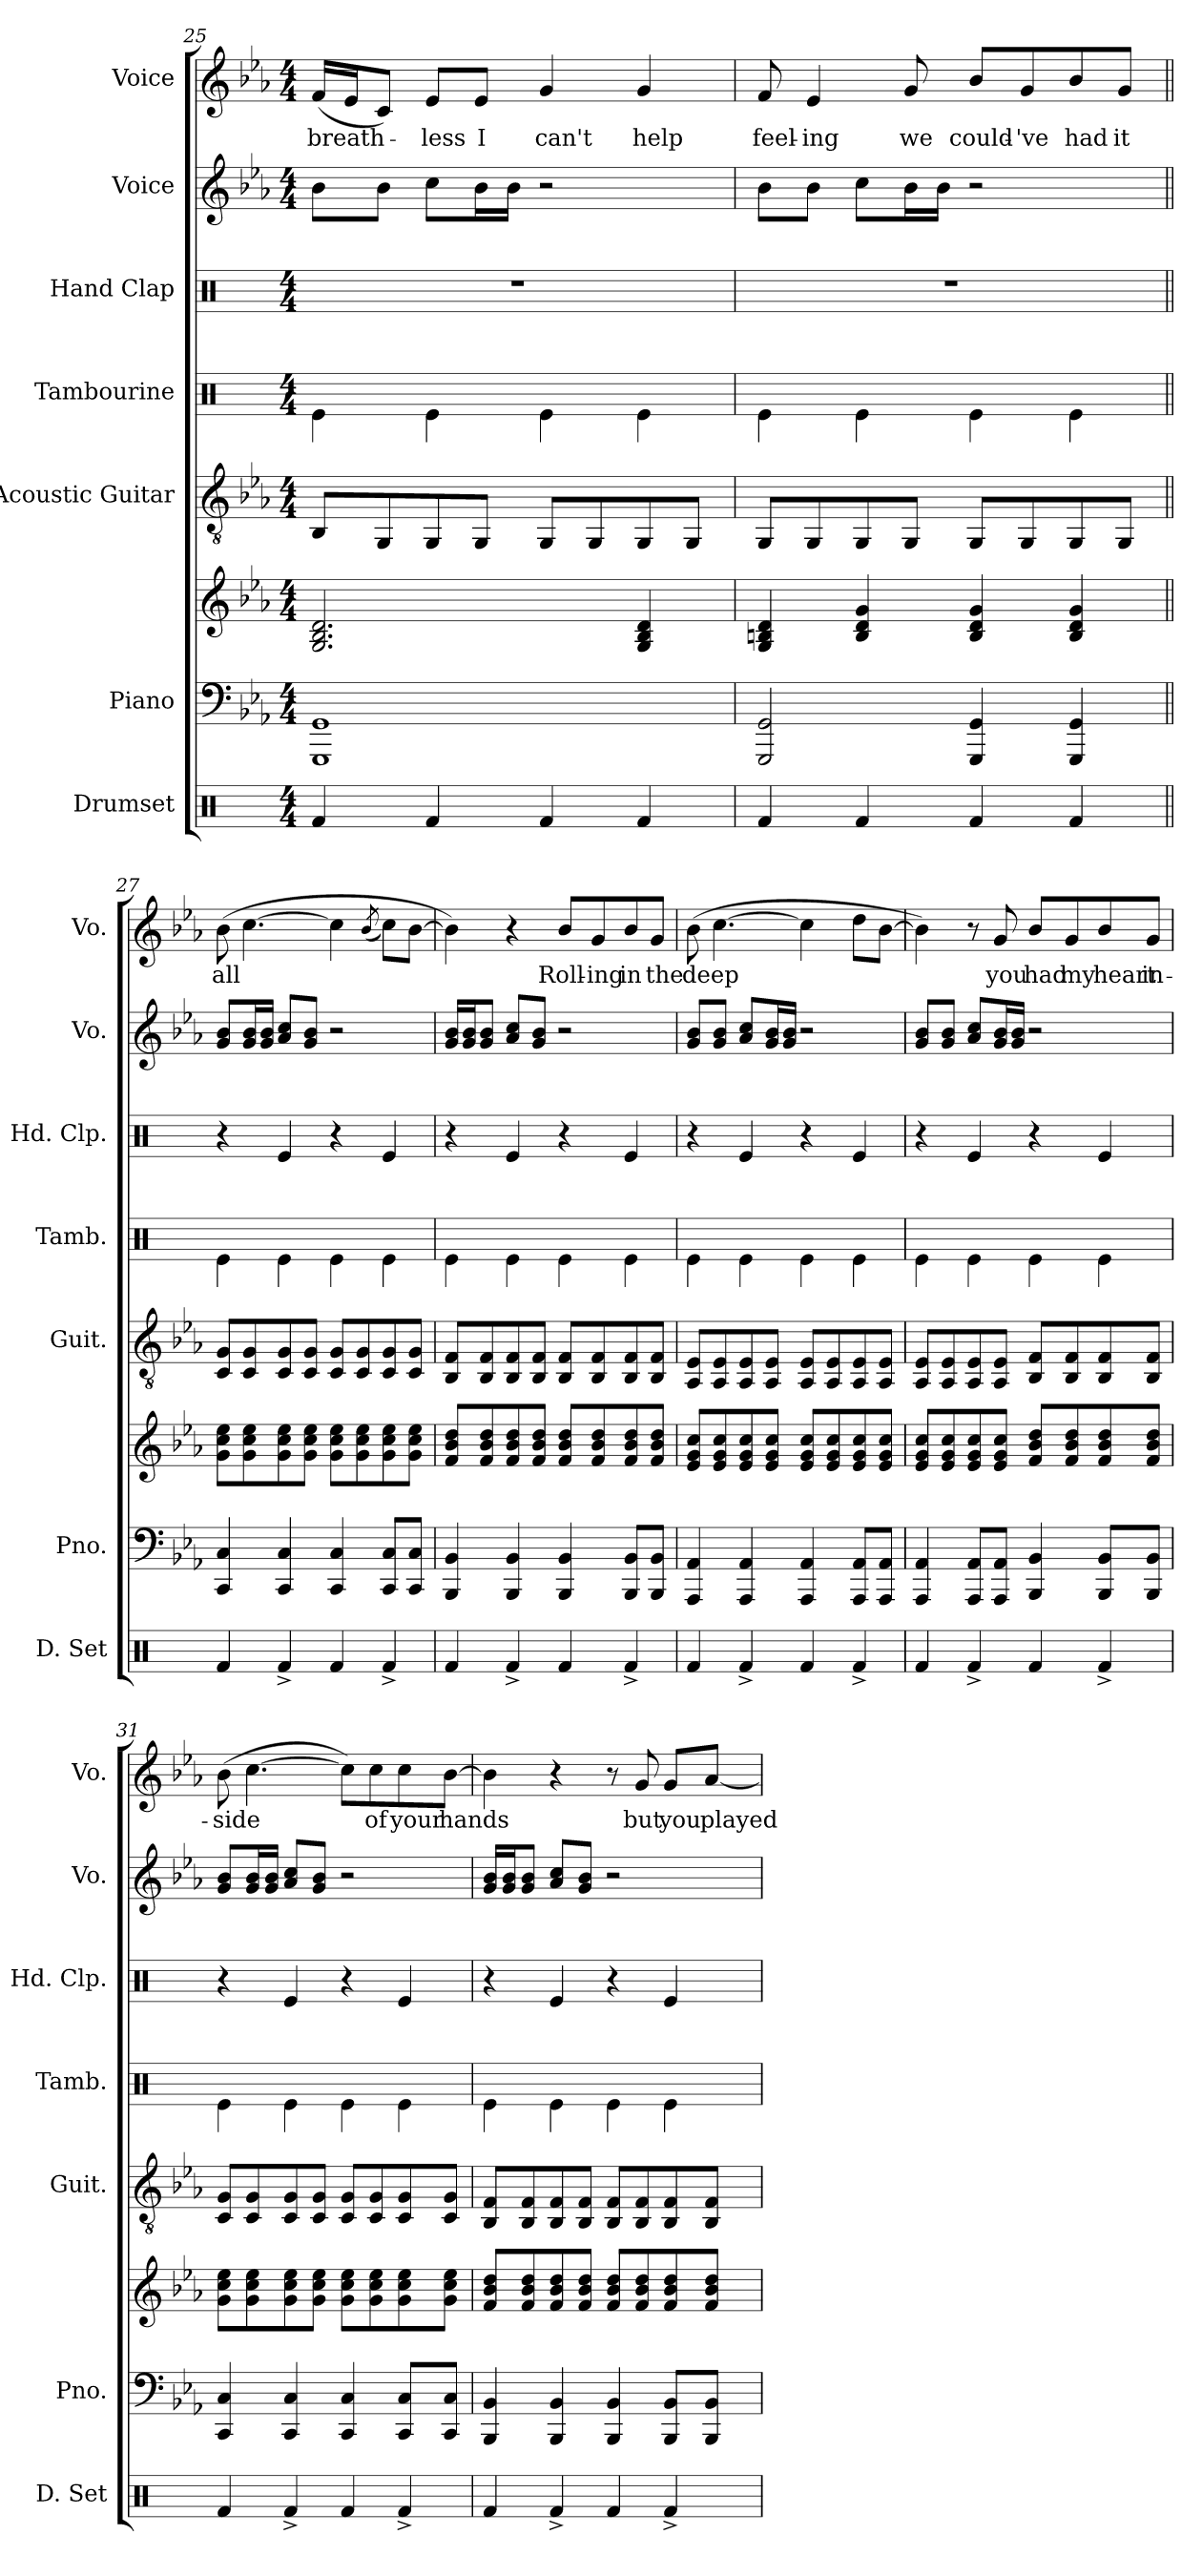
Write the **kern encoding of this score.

**kern	**kern	**kern	**kern	**kern	**kern	**kern	**kern	**text
*part7	*part6	*part6	*part5	*part4	*part3	*part2	*part1	*part1
*staff8	*staff7	*staff6	*staff5	*staff4	*staff3	*staff2	*staff1	*staff1
*I"Drumset	*I"Piano	*	*I"Acoustic Guitar	*I"Tambourine	*I"Hand Clap	*I"Voice	*I"Voice	*
*I'D. Set	*I'Pno.	*	*I'Guit.	*I'Tamb.	*I'Hd. Clp.	*I'Vo.	*I'Vo.	*
!!LO:LB:g=z
*clefX	*clefF4	*clefG2	*clefGv2	*clefX	*clefX	*clefG2	*clefG2	*
*k[]	*k[b-e-a-]	*k[b-e-a-]	*k[b-e-a-]	*k[]	*k[]	*k[b-e-a-]	*k[b-e-a-]	*
*M4/4	*M4/4	*M4/4	*M4/4	*M4/4	*M4/4	*M4/4	*M4/4	*
=25	=25	=25	=25	=25	=25	=25	=25	=25
!	!	!	!	!	!	!	!	!LO:LY:b
4Rf/	1GGG 1GG	2.G/ 2.B-/ 2.d/	8BB-/L	4Re\	1r	8b-\L	(16f/LL	breath-
.	.	.	.	.	.	.	16e-/J	.
.	.	.	8GG/	.	.	8b-\J	8c/J)	.
!	!	!	!	!	!	!	!	!LO:LY:b
4Rf/	.	.	8GG/	4Re\	.	8cc\L	8e-/L	-less
!	!	!	!	!	!	!	!	!LO:LY:b
.	.	.	8GG/J	.	.	16b-\L	8e-/J	I
.	.	.	.	.	.	16b-\JJ	.	.
!	!	!	!	!	!	!	!	!LO:LY:b
4Rf/	.	.	8GG/L	4Re\	.	2r	4g/	can't
.	.	.	8GG/	.	.	.	.	.
!	!	!	!	!	!	!	!	!LO:LY:b
4Rf/	.	4G/ 4B-/ 4d/	8GG/	4Re\	.	.	4g/	help
.	.	.	8GG/J	.	.	.	.	.
=26	=26	=26	=26	=26	=26	=26	=26	=26
!	!	!	!	!	!	!	!	!LO:LY:b
4Rf/	2GGG/ 2GG/	4G/ 4Bn/ 4d/	8GG/L	4Re\	1r	8b-\L	8f/	feel-
!	!	!	!	!	!	!	!	!LO:LY:b
.	.	.	8GG/	.	.	8b-\J	4e-/	-ing
4Rf/	.	4B/ 4d/ 4g/	8GG/	4Re\	.	8cc\L	.	.
!	!	!	!	!	!	!	!	!LO:LY:b
.	.	.	8GG/J	.	.	16b-\L	8g/	we
.	.	.	.	.	.	16b-\JJ	.	.
!	!	!	!	!	!	!	!	!LO:LY:b
4Rf/	4GGG/ 4GG/	4B/ 4d/ 4g/	8GG/L	4Re\	.	2r	8b-/L	could-
!	!	!	!	!	!	!	!	!LO:LY:b
.	.	.	8GG/	.	.	.	8g/	-'ve
!	!	!	!	!	!	!	!	!LO:LY:b
4Rf/	4GGG/ 4GG/	4B/ 4d/ 4g/	8GG/	4Re\	.	.	8b-/	had
!	!	!	!	!	!	!	!	!LO:LY:b
.	.	.	8GG/J	.	.	.	8g/J	it
=27||	=27||	=27||	=27||	=27||	=27||	=27||	=27||	=27||
!	!	!	!	!	!	!	!	!LO:LY:b
4Rf/	4CC/ 4C/	8g\ 8cc\ 8ee-\L	8C/ 8G/L	4Re\	4r	8g/ 8b-/L	(8b-\	all
.	.	8g\ 8cc\ 8ee-\	8C/ 8G/	.	.	16g/ 16b-/L	[4.cc\	.
.	.	.	.	.	.	16g/ 16b-/JJ	.	.
4Rf^/	4CC/ 4C/	8g\ 8cc\ 8ee-\	8C/ 8G/	4Re\	4Re/	8a-/ 8cc/L	.	.
.	.	8g\ 8cc\ 8ee-\J	8C/ 8G/J	.	.	8g/ 8b-/J	.	.
4Rf/	4CC/ 4C/	8g\ 8cc\ 8ee-\L	8C/ 8G/L	4Re\	4r	2r	4cc\]	.
.	.	8g\ 8cc\ 8ee-\	8C/ 8G/	.	.	.	.	.
.	.	.	.	.	.	.	(8qb-/	.
4Rf^/	8CC/ 8C/L	8g\ 8cc\ 8ee-\	8C/ 8G/	4Re\	4Re/	.	8cc\L)	.
.	8CC/ 8C/J	8g\ 8cc\ 8ee-\J	8C/ 8G/J	.	.	.	[8b-\J	.
!!LO:PB:g=z
=28	=28	=28	=28	=28	=28	=28	=28	=28
4Rf/	4BBB-/ 4BB-/	8f/ 8b-/ 8dd/L	8BB-/ 8F/L	4Re\	4r	16g/ 16b-/LL	4b-\])	.
.	.	.	.	.	.	16g/ 16b-/J	.	.
.	.	8f/ 8b-/ 8dd/	8BB-/ 8F/	.	.	8g/ 8b-/J	.	.
4Rf^/	4BBB-/ 4BB-/	8f/ 8b-/ 8dd/	8BB-/ 8F/	4Re\	4Re/	8a-/ 8cc/L	4r	.
.	.	8f/ 8b-/ 8dd/J	8BB-/ 8F/J	.	.	8g/ 8b-/J	.	.
!	!	!	!	!	!	!	!	!LO:LY:b
4Rf/	4BBB-/ 4BB-/	8f/ 8b-/ 8dd/L	8BB-/ 8F/L	4Re\	4r	2r	8b-/L	Roll-
!	!	!	!	!	!	!	!	!LO:LY:b
.	.	8f/ 8b-/ 8dd/	8BB-/ 8F/	.	.	.	8g/	-ing
!	!	!	!	!	!	!	!	!LO:LY:b
4Rf^/	8BBB-/ 8BB-/L	8f/ 8b-/ 8dd/	8BB-/ 8F/	4Re\	4Re/	.	8b-/	in
!	!	!	!	!	!	!	!	!LO:LY:b
.	8BBB-/ 8BB-/J	8f/ 8b-/ 8dd/J	8BB-/ 8F/J	.	.	.	8g/J	the
=29	=29	=29	=29	=29	=29	=29	=29	=29
!	!	!	!	!	!	!	!	!LO:LY:b
4Rf/	4AAA-/ 4AA-/	8e-/ 8g/ 8cc/L	8AA-/ 8E-/L	4Re\	4r	8g/ 8b-/L	(8b-\	deep
.	.	8e-/ 8g/ 8cc/	8AA-/ 8E-/	.	.	8g/ 8b-/J	[4.cc\	.
4Rf^/	4AAA-/ 4AA-/	8e-/ 8g/ 8cc/	8AA-/ 8E-/	4Re\	4Re/	8a-/ 8cc/L	.	.
.	.	8e-/ 8g/ 8cc/J	8AA-/ 8E-/J	.	.	16g/ 16b-/L	.	.
.	.	.	.	.	.	16g/ 16b-/JJ	.	.
4Rf/	4AAA-/ 4AA-/	8e-/ 8g/ 8cc/L	8AA-/ 8E-/L	4Re\	4r	2r	4cc\]	.
.	.	8e-/ 8g/ 8cc/	8AA-/ 8E-/	.	.	.	.	.
4Rf^/	8AAA-/ 8AA-/L	8e-/ 8g/ 8cc/	8AA-/ 8E-/	4Re\	4Re/	.	8dd\L	.
.	8AAA-/ 8AA-/J	8e-/ 8g/ 8cc/J	8AA-/ 8E-/J	.	.	.	[8b-\J	.
=30	=30	=30	=30	=30	=30	=30	=30	=30
4Rf/	4AAA-/ 4AA-/	8e-/ 8g/ 8cc/L	8AA-/ 8E-/L	4Re\	4r	8g/ 8b-/L	4b-\])	.
.	.	8e-/ 8g/ 8cc/	8AA-/ 8E-/	.	.	8g/ 8b-/J	.	.
4Rf^/	8AAA-/ 8AA-/L	8e-/ 8g/ 8cc/	8AA-/ 8E-/	4Re\	4Re/	8a-/ 8cc/L	8r	.
!	!	!	!	!	!	!	!	!LO:LY:b
.	8AAA-/ 8AA-/J	8e-/ 8g/ 8cc/J	8AA-/ 8E-/J	.	.	16g/ 16b-/L	8g/	you
.	.	.	.	.	.	16g/ 16b-/JJ	.	.
!	!	!	!	!	!	!	!	!LO:LY:b
4Rf/	4BBB-/ 4BB-/	8f/ 8b-/ 8dd/L	8BB-/ 8F/L	4Re\	4r	2r	8b-/L	had
!	!	!	!	!	!	!	!	!LO:LY:b
.	.	8f/ 8b-/ 8dd/	8BB-/ 8F/	.	.	.	8g/	my
!	!	!	!	!	!	!	!	!LO:LY:b
4Rf^/	8BBB-/ 8BB-/L	8f/ 8b-/ 8dd/	8BB-/ 8F/	4Re\	4Re/	.	8b-/	heart
!	!	!	!	!	!	!	!	!LO:LY:b
.	8BBB-/ 8BB-/J	8f/ 8b-/ 8dd/J	8BB-/ 8F/J	.	.	.	8g/J	in-
!!LO:LB:g=z
=31	=31	=31	=31	=31	=31	=31	=31	=31
!	!	!	!	!	!	!	!	!LO:LY:b
4Rf/	4CC/ 4C/	8g\ 8cc\ 8ee-\L	8C/ 8G/L	4Re\	4r	8g/ 8b-/L	(8b-\	-side
.	.	8g\ 8cc\ 8ee-\	8C/ 8G/	.	.	16g/ 16b-/L	[4.cc\	.
.	.	.	.	.	.	16g/ 16b-/JJ	.	.
4Rf^/	4CC/ 4C/	8g\ 8cc\ 8ee-\	8C/ 8G/	4Re\	4Re/	8a-/ 8cc/L	.	.
.	.	8g\ 8cc\ 8ee-\J	8C/ 8G/J	.	.	8g/ 8b-/J	.	.
4Rf/	4CC/ 4C/	8g\ 8cc\ 8ee-\L	8C/ 8G/L	4Re\	4r	2r	8cc\L])	.
!	!	!	!	!	!	!	!	!LO:LY:b
.	.	8g\ 8cc\ 8ee-\	8C/ 8G/	.	.	.	8cc\	of
!	!	!	!	!	!	!	!	!LO:LY:b
4Rf^/	8CC/ 8C/L	8g\ 8cc\ 8ee-\	8C/ 8G/	4Re\	4Re/	.	8cc\	your
!	!	!	!	!	!	!	!	!LO:LY:b
.	8CC/ 8C/J	8g\ 8cc\ 8ee-\J	8C/ 8G/J	.	.	.	[8b-\J	hands
=32	=32	=32	=32	=32	=32	=32	=32	=32
4Rf/	4BBB-/ 4BB-/	8f/ 8b-/ 8dd/L	8BB-/ 8F/L	4Re\	4r	16g/ 16b-/LL	4b-\]	.
.	.	.	.	.	.	16g/ 16b-/J	.	.
.	.	8f/ 8b-/ 8dd/	8BB-/ 8F/	.	.	8g/ 8b-/J	.	.
4Rf^/	4BBB-/ 4BB-/	8f/ 8b-/ 8dd/	8BB-/ 8F/	4Re\	4Re/	8a-/ 8cc/L	4r	.
.	.	8f/ 8b-/ 8dd/J	8BB-/ 8F/J	.	.	8g/ 8b-/J	.	.
4Rf/	4BBB-/ 4BB-/	8f/ 8b-/ 8dd/L	8BB-/ 8F/L	4Re\	4r	2r	8r	.
!	!	!	!	!	!	!	!	!LO:LY:b
.	.	8f/ 8b-/ 8dd/	8BB-/ 8F/	.	.	.	8g/	but
!	!	!	!	!	!	!	!	!LO:LY:b
4Rf^/	8BBB-/ 8BB-/L	8f/ 8b-/ 8dd/	8BB-/ 8F/	4Re\	4Re/	.	8g/L	you
!	!	!	!	!	!	!	!	!LO:LY:b
.	8BBB-/ 8BB-/J	8f/ 8b-/ 8dd/J	8BB-/ 8F/J	.	.	.	[8a-/J	played
=	=	=	=	=	=	=	=	=
*-	*-	*-	*-	*-	*-	*-	*-	*-
